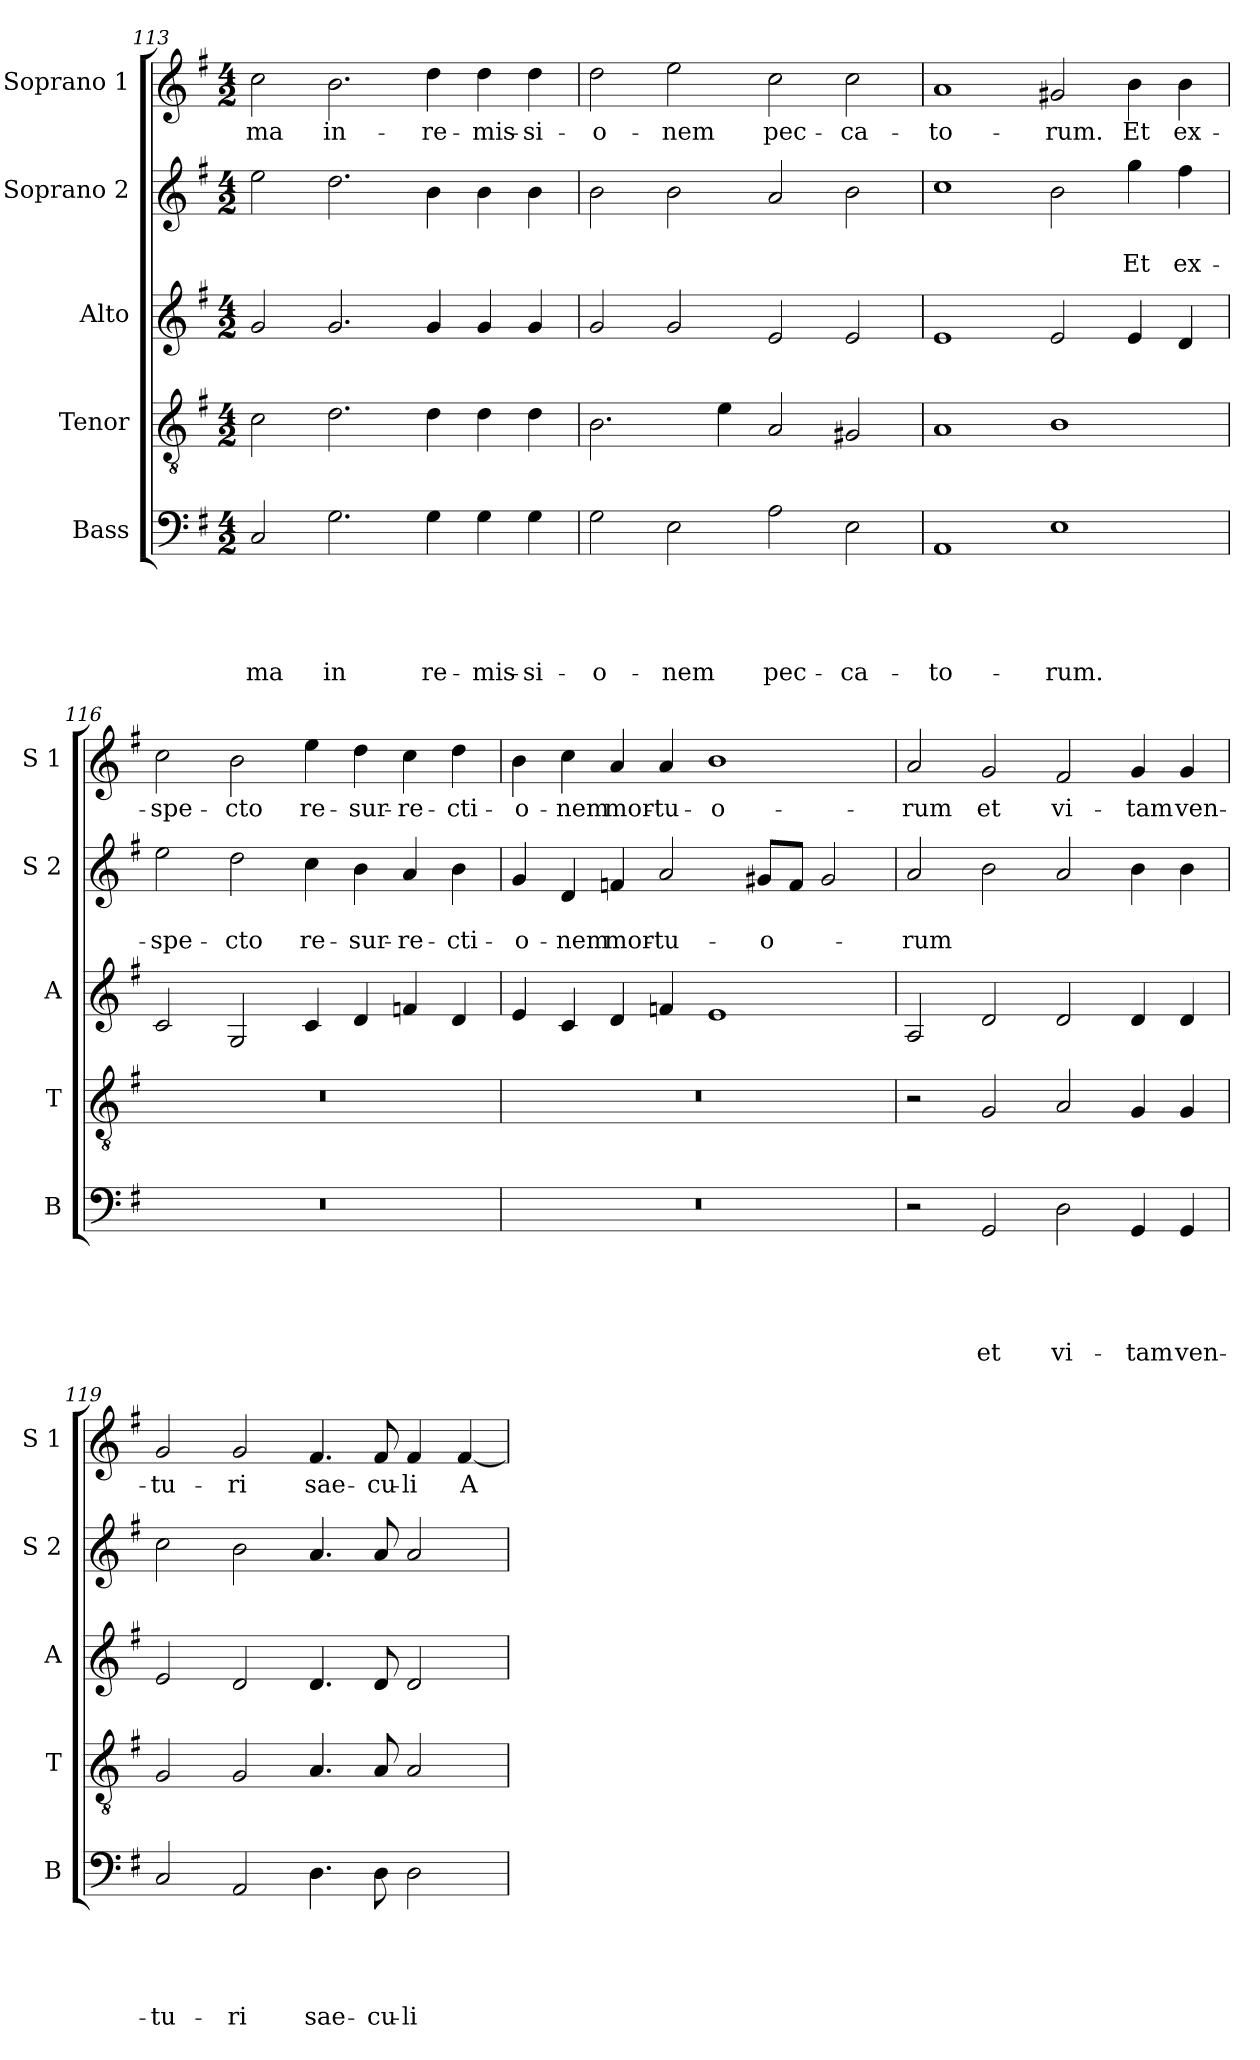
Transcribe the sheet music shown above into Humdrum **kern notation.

**kern	**text	**text	**text	**text	**text	**kern	**text	**kern	**kern	**text	**text	**kern	**text
*part5	*part5	*part5	*part5	*part5	*part5	*part4	*part4	*part3	*part2	*part2	*part2	*part1	*part1
*staff5	*staff5	*staff5	*staff5	*staff5	*staff5	*staff4	*staff4	*staff3	*staff2	*staff2	*staff2	*staff1	*staff1
*I"Bass	*	*	*	*	*	*I"Tenor	*	*I"Alto	*I"Soprano 2	*	*	*I"Soprano 1	*
*I'B	*	*	*	*	*	*I'T	*	*I'A	*I'S 2	*	*	*I'S 1	*
!!LO:PB:g=z
*clefF4	*	*	*	*	*	*clefGv2	*	*clefG2	*clefG2	*	*	*clefG2	*
*k[f#]	*	*	*	*	*	*k[f#]	*	*k[f#]	*k[f#]	*	*	*k[f#]	*
*G:	*	*	*	*	*	*G:	*	*G:	*G:	*	*	*G:	*
*M4/2	*	*	*	*	*	*M4/2	*	*M4/2	*M4/2	*	*	*M4/2	*
=113	=113	=113	=113	=113	=113	=113	=113	=113	=113	=113	=113	=113	=113
!	!	!	!	!	!LO:LY:b	!	!	!	!	!	!	!	!LO:LY:b
2C/	.	.	.	.	ma	2c\	.	2g/	2ee\	.	.	2cc\	-ma
!	!	!	!	!	!LO:LY:b	!	!	!	!	!	!	!	!LO:LY:b
2.G\	.	.	.	.	in	2.d\	.	2.g/	2.dd\	.	.	2.b\	in-
!	!	!	!	!	!LO:LY:b	!	!	!	!	!	!	!	!LO:LY:b
4G\	.	.	.	.	re-	4d\	.	4g/	4b\	.	.	4dd\	-re-
!	!	!	!	!	!LO:LY:b	!	!	!	!	!	!	!	!LO:LY:b
4G\	.	.	.	.	-mis-	4d\	.	4g/	4b\	.	.	4dd\	-mis-
!	!	!	!	!	!LO:LY:b	!	!	!	!	!	!	!	!LO:LY:b
4G\	.	.	.	.	-si-	4d\	.	4g/	4b\	.	.	4dd\	-si-
=114	=114	=114	=114	=114	=114	=114	=114	=114	=114	=114	=114	=114	=114
!	!	!	!	!	!LO:LY:b	!	!	!	!	!	!	!	!LO:LY:b
2G\	.	.	.	.	-o-	2.B\	.	2g/	2b\	.	.	2dd\	-o-
!	!	!	!	!	!LO:LY:b	!	!	!	!	!	!	!	!LO:LY:b
2E\	.	.	.	.	-nem	.	.	2g/	2b\	.	.	2ee\	-nem
.	.	.	.	.	.	4e\	.	.	.	.	.	.	.
!	!	!	!	!	!LO:LY:b	!	!	!	!	!	!	!	!LO:LY:b
2A\	.	.	.	.	pec-	2A/	.	2e/	2a/	.	.	2cc\	pec-
!	!	!	!	!	!LO:LY:b	!	!	!	!	!	!	!	!LO:LY:b
2E\	.	.	.	.	-ca-	2G#X/	.	2e/	2b\	.	.	2cc\	-ca-
=115	=115	=115	=115	=115	=115	=115	=115	=115	=115	=115	=115	=115	=115
!	!	!	!	!	!LO:LY:b	!	!	!	!	!	!	!	!LO:LY:b
1AA	.	.	.	.	-to-	1A	.	1e	1cc	.	.	1a	-to-
!	!	!	!	!	!LO:LY:b	!	!	!	!	!	!	!	!LO:LY:b
1E	.	.	.	.	-rum.	1B	.	2e/	2b\	.	.	2g#X/	-rum.
!	!	!	!	!	!	!	!	!	!	!	!LO:LY:b	!	!LO:LY:b
.	.	.	.	.	.	.	.	4e/	4gg\	.	-Et	4b\	Et
!	!	!	!	!	!	!	!	!	!	!	!LO:LY:b	!	!LO:LY:b
.	.	.	.	.	.	.	.	4d/	4ff#\	.	ex-	4b\	ex-
=116	=116	=116	=116	=116	=116	=116	=116	=116	=116	=116	=116	=116	=116
!	!	!	!	!	!	!	!	!	!	!	!LO:LY:b	!	!LO:LY:b
0r	.	.	.	.	.	0r	.	2c/	2ee\	.	-spe-	2cc\	-spe-
!	!	!	!	!	!	!	!	!	!	!	!LO:LY:b	!	!LO:LY:b
.	.	.	.	.	.	.	.	2G/	2dd\	.	-cto	2b\	-cto
!	!	!	!	!	!	!	!	!	!	!	!LO:LY:b	!	!LO:LY:b
.	.	.	.	.	.	.	.	4c/	4cc\	.	re-	4ee\	re-
!	!	!	!	!	!	!	!	!	!	!	!LO:LY:b	!	!LO:LY:b
.	.	.	.	.	.	.	.	4d/	4b\	.	-sur-	4dd\	-sur-
!	!	!	!	!	!	!	!	!	!	!	!LO:LY:b	!	!LO:LY:b
.	.	.	.	.	.	.	.	4fn/	4a/	.	-re-	4cc\	-re-
!	!	!	!	!	!	!	!	!	!	!	!LO:LY:b	!	!LO:LY:b
.	.	.	.	.	.	.	.	4d/	4b\	.	-cti-	4dd\	-cti-
!!LO:LB:g=z
=117	=117	=117	=117	=117	=117	=117	=117	=117	=117	=117	=117	=117	=117
!	!	!	!	!	!	!	!	!	!	!	!LO:LY:b	!	!LO:LY:b
0r	.	.	.	.	.	0r	.	4e/	4g/	.	-o-	4b\	-o-
!	!	!	!	!	!	!	!	!	!	!	!LO:LY:b	!	!LO:LY:b
.	.	.	.	.	.	.	.	4c/	4d/	.	-nem	4cc\	-nem
!	!	!	!	!	!	!	!	!	!	!	!LO:LY:b	!	!LO:LY:b
.	.	.	.	.	.	.	.	4d/	4fn/	.	mor-	4a/	mor-
!	!	!	!	!	!	!	!	!	!	!	!LO:LY:b	!	!LO:LY:b
.	.	.	.	.	.	.	.	4fn/	2a/	.	-tu-	4a/	-tu-
!	!	!	!	!	!	!	!	!	!	!	!	!	!LO:LY:b
.	.	.	.	.	.	.	.	1e	.	.	.	1b	-o-
!	!	!	!	!	!	!	!	!	!	!	!LO:LY:b	!	!
.	.	.	.	.	.	.	.	.	8g#X/L	.	-o-	.	.
.	.	.	.	.	.	.	.	.	8f/J	.	.	.	.
.	.	.	.	.	.	.	.	.	2g#/	.	.	.	.
=118	=118	=118	=118	=118	=118	=118	=118	=118	=118	=118	=118	=118	=118
!	!	!	!	!	!	!	!	!	!	!	!LO:LY:b	!	!LO:LY:b
2r	.	.	.	.	.	2r	.	2A/	2a/	.	-rum	2a/	-rum
!	!	!	!	!	!LO:LY:b	!	!	!	!	!	!	!	!LO:LY:b
2GG/	.	.	.	.	et	2G/	.	2d/	2b\	.	.	2g/	et
!	!	!	!	!	!LO:LY:b	!	!	!	!	!	!	!	!LO:LY:b
2D\	.	.	.	.	vi-	2A/	.	2d/	2a/	.	.	2f#/	vi-
!	!	!	!	!	!LO:LY:b	!	!	!	!	!	!	!	!LO:LY:b
4GG/	.	.	.	.	-tam	4G/	.	4d/	4b\	.	.	4g/	-tam
!	!	!	!	!	!LO:LY:b	!	!	!	!	!	!	!	!LO:LY:b
4GG/	.	.	.	.	ven-	4G/	.	4d/	4b\	.	.	4g/	ven-
=119	=119	=119	=119	=119	=119	=119	=119	=119	=119	=119	=119	=119	=119
!	!	!	!	!	!LO:LY:b	!	!	!	!	!	!	!	!LO:LY:b
2C/	.	.	.	.	-tu-	2G/	.	2e/	2cc\	.	.	2g/	-tu-
!	!	!	!	!	!LO:LY:b	!	!	!	!	!	!	!	!LO:LY:b
2AA/	.	.	.	.	-ri	2G/	.	2d/	2b\	.	.	2g/	-ri
!	!	!	!	!	!LO:LY:b	!	!	!	!	!	!	!	!LO:LY:b
4.D\	.	.	.	.	sae-	4.A/	.	4.d/	4.a/	.	.	4.f#/	sae-
!	!	!	!	!	!LO:LY:b	!	!	!	!	!	!	!	!LO:LY:b
8D\	.	.	.	.	-cu-	8A/	.	8d/	8a/	.	.	8f#/	-cu-
!	!	!	!	!	!LO:LY:b	!	!	!	!	!	!	!	!LO:LY:b
2D\	.	.	.	.	-li	2A/	.	2d/	2a/	.	.	4f#/	-li
!	!	!	!	!	!	!	!	!	!	!	!	!	!LO:LY:b
.	.	.	.	.	.	.	.	.	.	.	.	[>4f#/	A-
=	=	=	=	=	=	=	=	=	=	=	=	=	=
*-	*-	*-	*-	*-	*-	*-	*-	*-	*-	*-	*-	*-	*-
